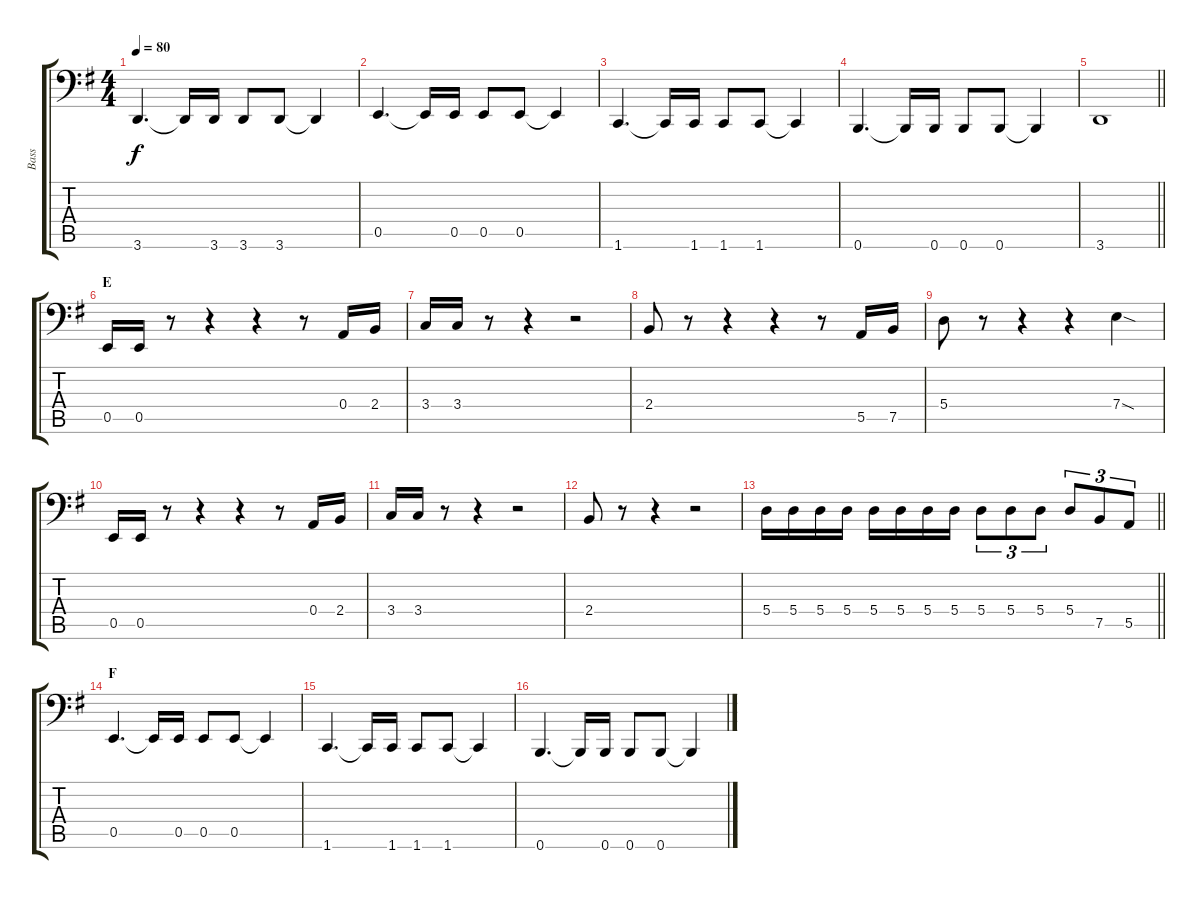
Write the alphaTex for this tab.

\track ("Bass" "Bass") {instrument electricbassfinger}
\staff {score tabs}
\tuning (C3 G2 D2 A1 E1 B0) {hide}
\ts (4 4)
\tempo 80
\clef f4
\ks eminor
3.6.4{d dy f} 3.6{t}.16 3.6.16 3.6.8 3.6.8 3.6{t}.4 |
0.5.4{d} 0.5{t}.16 0.5.16 0.5.8 0.5.8 0.5{t}.4 |
1.6.4{d} 1.6{t}.16 1.6.16 1.6.8 1.6.8 1.6{t}.4 |
0.6.4{d} 0.6{t}.16 0.6.16 0.6.8 0.6.8 0.6{t}.4 |
\barLineRight lightlight
3.6.1 |
\section ("" "E")
\ks g
0.5.16 0.5.16 r.8 r.4 r.4 r.8 0.4.16 2.4.16 |
3.4.16 3.4.16 r.8 r.4 r.2 |
2.4.8 r.8 r.4 r.4 r.8 5.5.16 7.5.16 |
5.4.8 r.8 r.4 r.4 7.4{sod}.4 |
0.5.16 0.5.16 r.8 r.4 r.4 r.8 0.4.16 2.4.16 |
3.4.16 3.4.16 r.8 r.4 r.2 |
2.4.8 r.8 r.4 r.2 |
\barLineRight lightlight
5.4.16 5.4.16 5.4.16 5.4.16 5.4.16 5.4.16 5.4.16 5.4.16 5.4.8{tu (3 2)} 5.4.8{tu (3 2)} 5.4.8{tu (3 2)} 5.4.8{tu (3 2)} 7.5.8{tu (3 2)} 5.5.8{tu (3 2)} |
\section ("" "F")
0.5.4{d} 0.5{t}.16 0.5.16 0.5.8 0.5.8 0.5{t}.4 |
1.6.4{d} 1.6{t}.16 1.6.16 1.6.8 1.6.8 1.6{t}.4 |
0.6.4{d} 0.6{t}.16 0.6.16 0.6.8 0.6.8 0.6{t}.4
